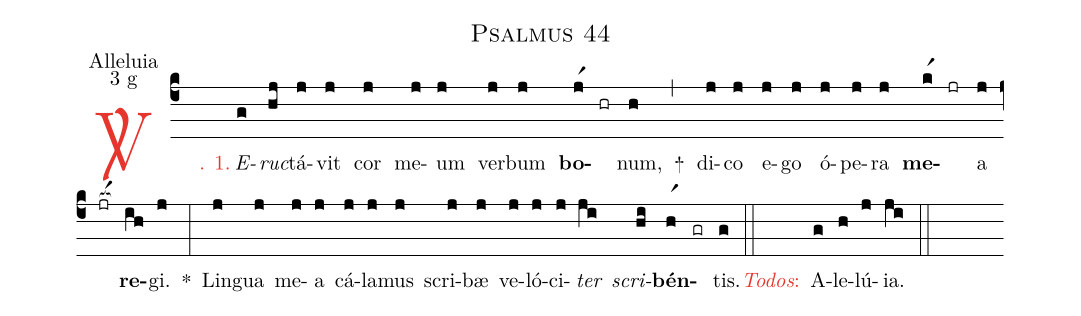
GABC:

name: Psalmus 44;
office-part: Alleluia;
mode: 3;
mode-differentia: g;
%%
(c4)

<c><sp>V/</sp>. 1.</c>() <i>E</i>(g)<i>ruc</i>(hj)tá(j)vit(j) cor(j) me(j)um(j) ver(j)bum(j) <b>bo</b>(jr1)(hr)num,(h) +(,) di(j)co(j) e(j)go(j) ó(j)pe(j)ra(j) <b>me</b>(kr1)(jr)a(j) <nlba>(jr[ocba:1{])<b>re</b></nlba>(ih[ocba:0}])gi.(j) *(:) Lin(j)gua(j) me(j)a(j) cá(j)la(j)mus(j) scri(j)bæ(j) ve(j)ló(j)ci(j)<i>ter</i>(ji) <i>scri</i>(hi)<b>bén</b>(hr1)(gr)tis.(g)

(::)

<nlba><c><i>Todos</i>:</c>() A</nlba>(g)le(h)lú(j)ia.(ji)

(::)
